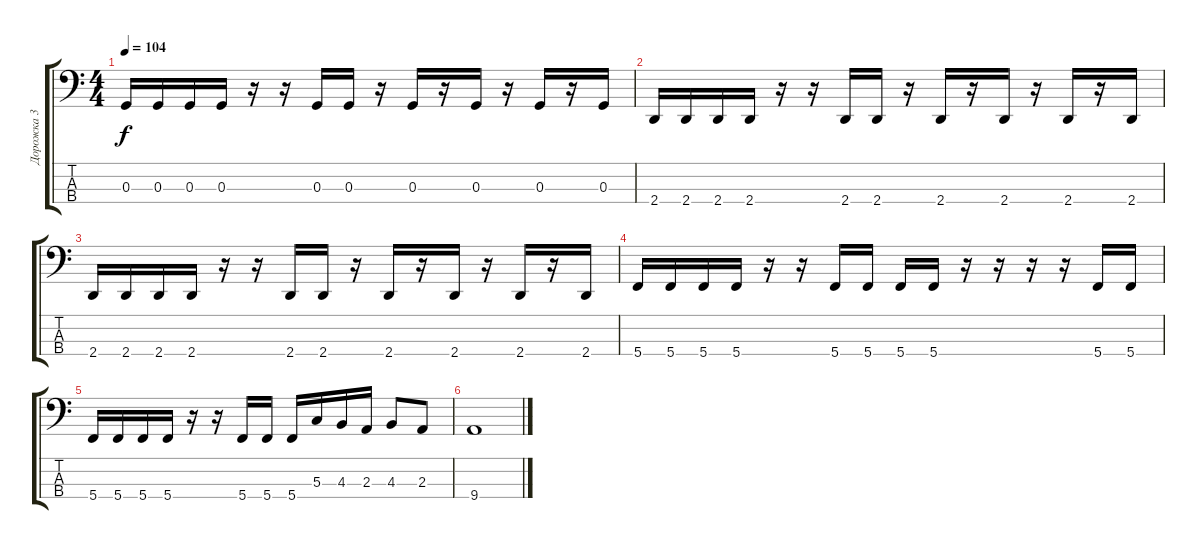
\track ("Дорожка 3" "Дорожка 3") {instrument electricbassfinger}
\staff {score tabs}
\tuning (F2 C2 G1 C1) {hide}
\ts (4 4)
\tempo 104
\clef f4
\ks c
0.3.16{dy f} 0.3.16 0.3.16 0.3.16 r.16 r.16 0.3.16 0.3.16 r.16 0.3.16 r.16 0.3.16 r.16 0.3.16 r.16 0.3.16 |
2.4.16 2.4.16 2.4.16 2.4.16 r.16 r.16 2.4.16 2.4.16 r.16 2.4.16 r.16 2.4.16 r.16 2.4.16 r.16 2.4.16 |
2.4.16 2.4.16 2.4.16 2.4.16 r.16 r.16 2.4.16 2.4.16 r.16 2.4.16 r.16 2.4.16 r.16 2.4.16 r.16 2.4.16 |
5.4.16 5.4.16 5.4.16 5.4.16 r.16 r.16 5.4.16 5.4.16 5.4.16 5.4.16 r.16 r.16 r.16 r.16 5.4.16 5.4.16 |
5.4.16 5.4.16 5.4.16 5.4.16 r.16 r.16 5.4.16 5.4.16 5.4.16 5.3.16 4.3.16 2.3.16 4.3.8 2.3.8 |
9.4.1
